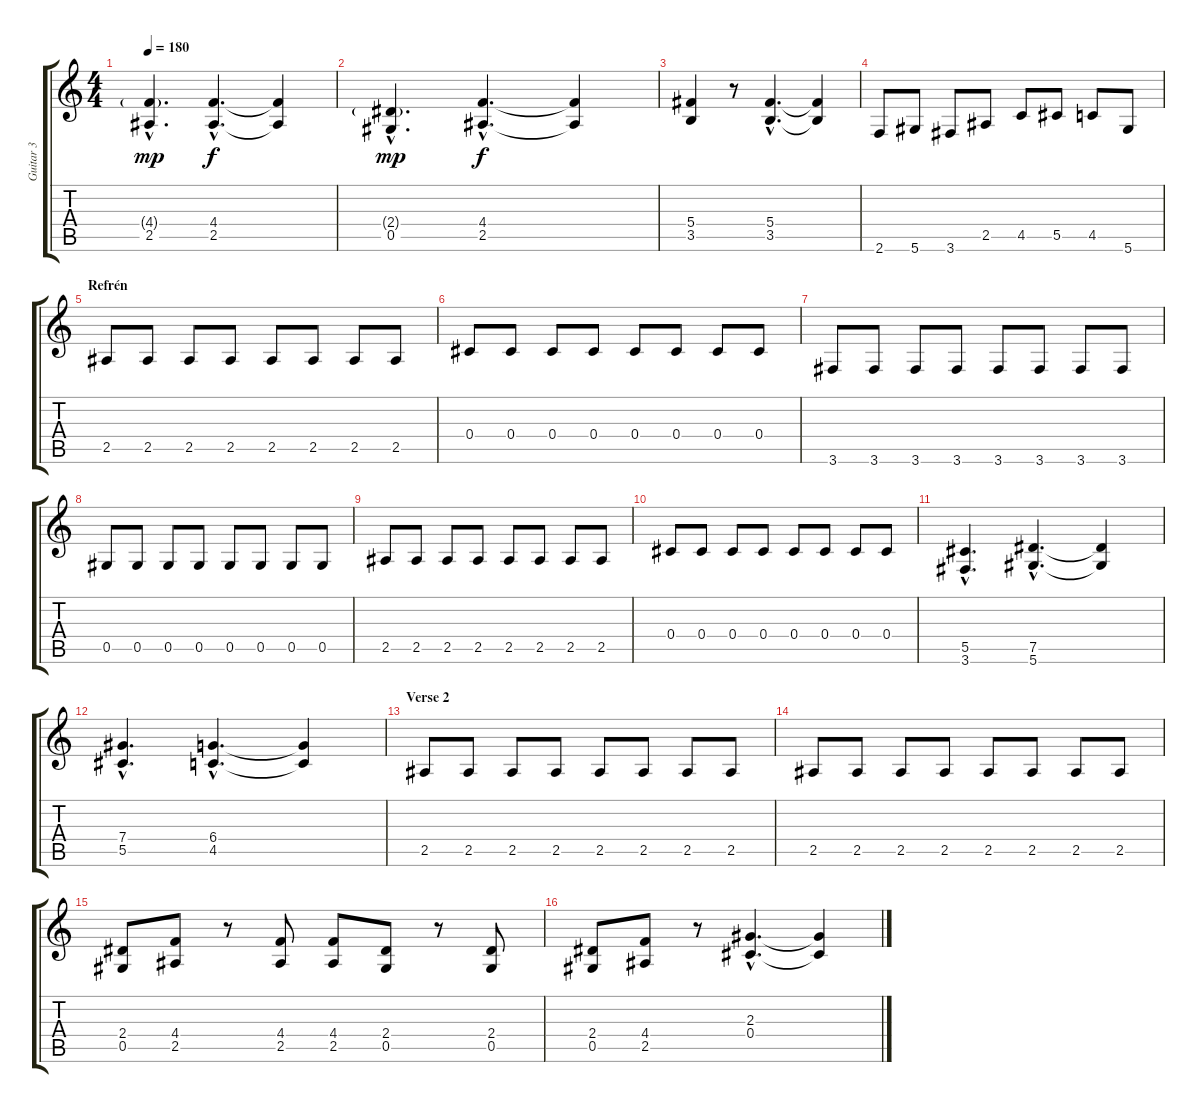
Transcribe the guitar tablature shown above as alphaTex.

\track ("Guitar 3" "Guitar 3") {instrument distortionguitar}
\staff {score tabs}
\tuning (Eb4 Bb3 Gb3 Db3 Ab2 Eb2) {hide}
\ts (4 4)
\tempo 180
\clef g2
\ks c
(4.4{g hac} 2.5{hac}).4{d dy mp} (4.4{hac} 2.5{hac}).4{d dy f} (4.4{t} 2.5{t}).4 |
(2.4{g hac} 0.5{hac}).4{d dy mp} (4.4{hac} 2.5{hac}).4{d dy f} (4.4{t} 2.5{t}).4 |
(5.4 3.5).4 r.8 (5.4{hac} 3.5{hac}).4{d} (5.4{t} 3.5{t}).4 |
2.6.8 5.6.8 3.6.8 2.5.8 4.5.8 5.5.8 4.5.8 5.6.8 |
\section ("" "Refrén")
2.5.8 2.5.8 2.5.8 2.5.8 2.5.8 2.5.8 2.5.8 2.5.8 |
0.4.8 0.4.8 0.4.8 0.4.8 0.4.8 0.4.8 0.4.8 0.4.8 |
3.6.8 3.6.8 3.6.8 3.6.8 3.6.8 3.6.8 3.6.8 3.6.8 |
0.5.8 0.5.8 0.5.8 0.5.8 0.5.8 0.5.8 0.5.8 0.5.8 |
2.5.8 2.5.8 2.5.8 2.5.8 2.5.8 2.5.8 2.5.8 2.5.8 |
0.4.8 0.4.8 0.4.8 0.4.8 0.4.8 0.4.8 0.4.8 0.4.8 |
(5.5{hac} 3.6{hac}).4{d} (7.5{hac} 5.6{hac}).4{d} (7.5{t} 5.6{t}).4 |
(7.4{hac} 5.5{hac}).4{d} (6.4{hac} 4.5{hac}).4{d} (6.4{t} 4.5{t}).4 |
\section ("" "Verse 2")
2.5.8 2.5.8 2.5.8 2.5.8 2.5.8 2.5.8 2.5.8 2.5.8 |
2.5.8 2.5.8 2.5.8 2.5.8 2.5.8 2.5.8 2.5.8 2.5.8 |
(2.4 0.5).8 (4.4 2.5).8 r.8 (4.4 2.5).8 (4.4 2.5).8 (2.4 0.5).8 r.8 (2.4 0.5).8 |
(2.4 0.5).8 (4.4 2.5).8 r.8 (2.3{hac} 0.4{hac}).4{d} (2.3{t} 0.4{t}).4
